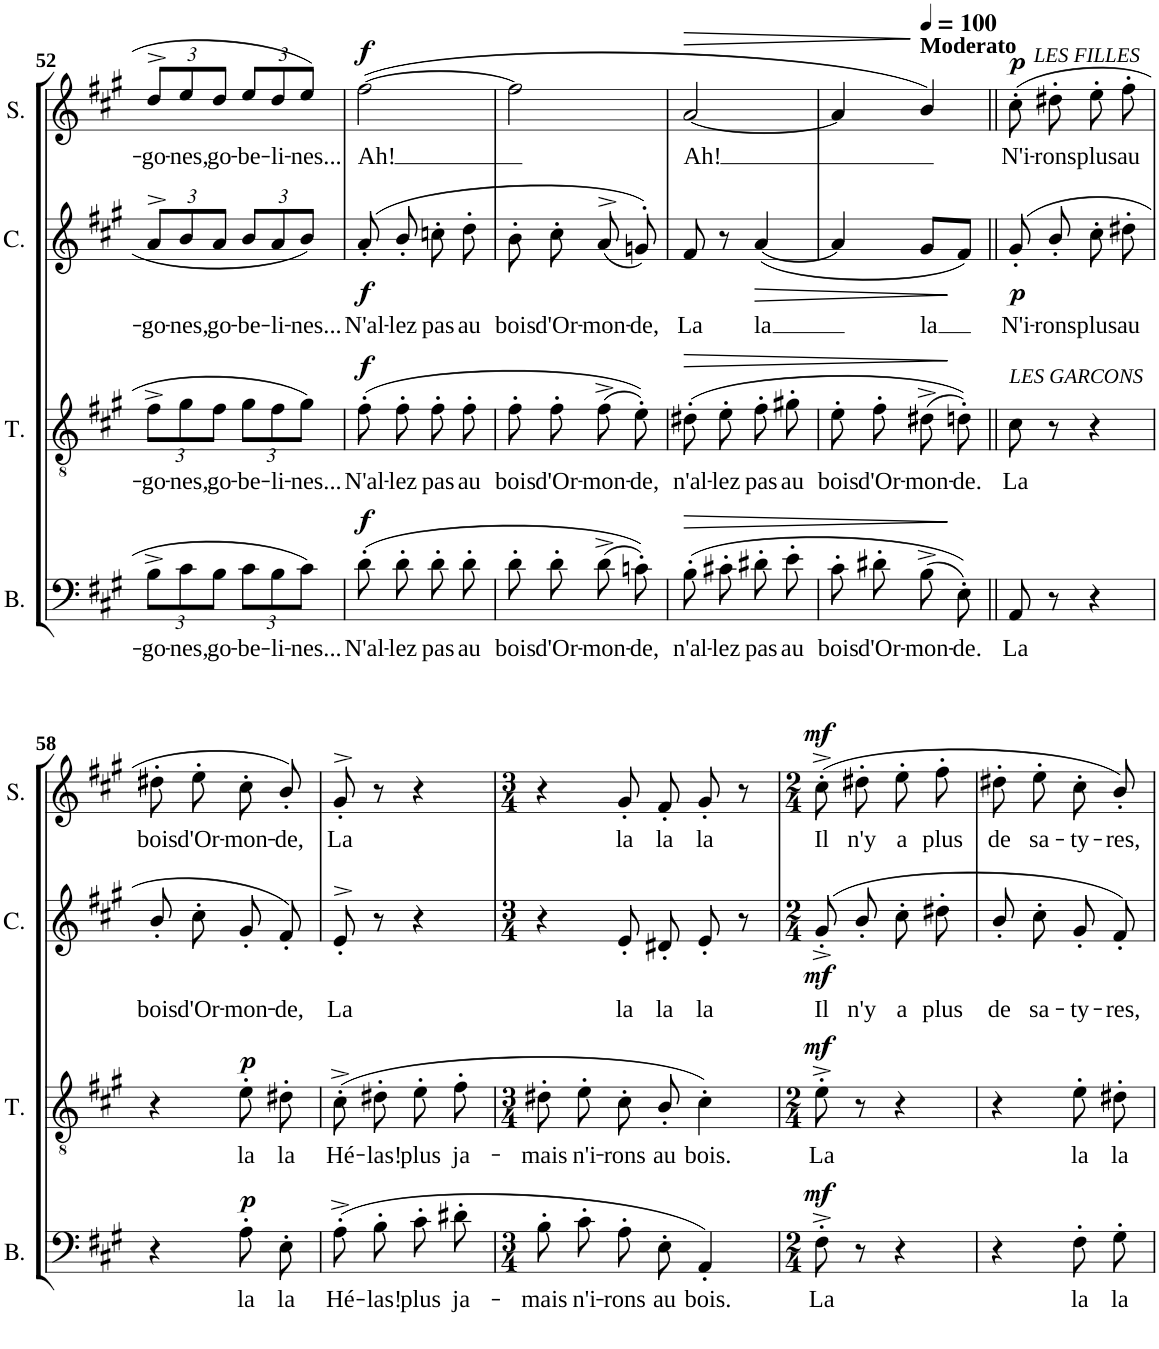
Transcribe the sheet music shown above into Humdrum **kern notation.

**kern	**text	**dynam	**kern	**text	**dynam	**kern	**text	**dynam	**kern	**text	**dynam
*part4	*part4	*part4	*part3	*part3	*part3	*part2	*part2	*part2	*part1	*part1	*part1
*staff4	*staff4	*staff4	*staff3	*staff3	*staff3	*staff2	*staff2	*staff2	*staff1	*staff1	*staff1
*I"Basses	*	*	*I"Tenors	*	*	*I"Contraltos	*	*	*I"Sopranos	*	*
*I'B.	*	*	*I'T.	*	*	*I'C.	*	*	*I'S.	*	*
!!LO:PB:g=z
*clefF4	*	*	*clefGv2	*	*	*clefG2	*	*	*clefG2	*	*
*	*	*	*Trd7c12	*	*	*	*	*	*	*	*
*k[f#c#g#]	*	*	*k[f#c#g#]	*	*	*k[f#c#g#]	*	*	*k[f#c#g#]	*	*
*A:	*	*	*A:	*	*	*A:	*	*	*A:	*	*
*M2/4	*	*	*M2/4	*	*	*M2/4	*	*	*M2/4	*	*
*Xbrackettup	*	*	*	*	*	*	*	*	*	*	*
=52	=52	=52	=52	=52	=52	=52	=52	=52	=52	=52	=52
!	!LO:LY:b	!	!	!	!	!	!	!	!	!	!
*	*	*	*Xbrackettup	*	*	*	*	*	*	*	*
!	!	!	!	!LO:LY:b	!	!	!	!	!	!	!
*	*	*	*	*	*	*Xbrackettup	*	*	*	*	*
!	!	!	!	!	!	!	!LO:LY:b	!	!	!	!
*	*	*	*	*	*	*	*	*	*Xbrackettup	*	*
!	!	!	!	!	!	!	!	!	!	!LO:LY:b	!
12B^\L	-go-	.	12f#^\L	-go-	.	12a^>/L	-go-	.	12dd^>/L	-go-	.
!	!LO:LY:b	!	!	!LO:LY:b	!	!	!LO:LY:b	!	!	!LO:LY:b	!
12c#\	-nes,	.	12g#\	-nes,	.	12b/	-nes,	.	12ee/	-nes,	.
!	!LO:LY:b	!	!	!LO:LY:b	!	!	!LO:LY:b	!	!	!LO:LY:b	!
12B\J	go-	.	12f#\J	go-	.	12a/J	go-	.	12dd/J	go-	.
!	!LO:LY:b	!	!	!LO:LY:b	!	!	!LO:LY:b	!	!	!LO:LY:b	!
12c#\L	-be-	.	12g#\L	-be-	.	12b/L	-be-	.	12ee/L	-be-	.
!	!LO:LY:b	!	!	!LO:LY:b	!	!	!LO:LY:b	!	!	!LO:LY:b	!
12B\	-li-	.	12f#\	-li-	.	12a/	-li-	.	12dd/	-li-	.
!	!LO:LY:b	!	!	!LO:LY:b	!	!	!LO:LY:b	!	!	!LO:LY:b	!
12c#\J	-nes...	.	12g#\J	-nes...	.	12b/J	-nes...	.	12ee/J	-nes...	.
=53	=53	=53	=53	=53	=53	=53	=53	=53	=53	=53	=53
!	!LO:LY:b	!LO:DY:a	!	!LO:LY:b	!LO:DY:a	!	!LO:LY:b	!LO:DY:b	!	!LO:LY:b	!LO:DY:a
(8d'\	N'al-	f	(8f#'\	N'al-	f	(8a'</	N'al-	f	([2ff#\	Ah!	f
!	!LO:LY:b	!	!	!LO:LY:b	!	!	!LO:LY:b	!	!	!	!
8d'\	-lez	.	8f#'\	-lez	.	8b'</	-lez	.	.	.	.
!	!LO:LY:b	!	!	!LO:LY:b	!	!	!LO:LY:b	!	!	!	!
8d'\	pas	.	8f#'\	pas	.	8ccn'\	pas	.	.	.	.
!	!LO:LY:b	!	!	!LO:LY:b	!	!	!LO:LY:b	!	!	!	!
8d'\	au	.	8f#'\	au	.	8dd'\	au	.	.	.	.
=54	=54	=54	=54	=54	=54	=54	=54	=54	=54	=54	=54
!	!LO:LY:b	!	!	!LO:LY:b	!	!	!LO:LY:b	!	!	!	!
8d'\	bois	.	8f#'\	bois	.	8b'\	bois	.	2ff#\]	.	.
!	!LO:LY:b	!	!	!LO:LY:b	!	!	!LO:LY:b	!	!	!	!
8d'\	d'Or-	.	8f#'\	d'Or-	.	8cc#'\	d'Or-	.	.	.	.
!	!LO:LY:b	!	!	!LO:LY:b	!	!	!LO:LY:b	!	!	!	!
(8d^\	-mon-	.	(8f#^\	-mon-	.	(8a^>/	-mon-	.	.	.	.
!	!LO:LY:b	!	!	!LO:LY:b	!	!	!LO:LY:b	!	!	!	!
8cn'\))	-de,	.	8e'\))	-de,	.	8gn'>/))	-de,	.	.	.	.
=55	=55	=55	=55	=55	=55	=55	=55	=55	=55	=55	=55
!	!LO:LY:b	!LO:HP:b	!	!LO:LY:b	!LO:HP:b	!	!LO:LY:b	!	!	!LO:LY:b	!LO:HP:b
(8B'\	n'al-	>	(8d#X'\	n'al-	>	8f#/	La	.	[2a/	Ah!	>
!	!LO:LY:b	!	!	!LO:LY:b	!	!	!	!	!	!	!
8c#X'\	-lez	.	8e'\	-lez	.	8r	.	.	.	.	.
!	!LO:LY:b	!	!	!LO:LY:b	!	!	!LO:LY:b	!LO:HP:b	!	!	!
8d#X'\	pas	.	8f#'\	pas	.	([4a/	la	>	.	.	.
!	!LO:LY:b	!	!	!LO:LY:b	!	!	!	!	!	!	!
8e'\	au	.	8g#X'\	au	.	.	.	.	.	.	.
=56	=56	=56	=56	=56	=56	=56	=56	=56	=56	=56	=56
!	!LO:LY:b	!	!	!LO:LY:b	!	!	!	!	!	!	!
8c#'\	bois	.	8e'\	bois	.	4a/]	.	.	4a/]	.	.
!	!LO:LY:b	!	!	!LO:LY:b	!	!	!	!	!	!	!
8d#X'\	d'Or-	.	8f#'\	d'Or-	.	.	.	.	.	.	.
*	*	*	*	*	*	*	*	*	*MM100	*	*
!	!	!	!	!	!	!	!	!	!LO:TX:a:i:t=LES FILLES	!	!
!	!	!	!	!	!	!	!	!	!LO:TX:a:B:t=Moderato	!	!
!	!LO:LY:b	!	!	!LO:LY:b	!	!	!LO:LY:b	!	!	!	!
(8B^\	-mon-	.	(8d#X^\	-mon-	.	8g#/L	la	.	4b/)	.	]
!	!LO:LY:b	!	!	!LO:LY:b	!	!	!	!	!	!	!
8E'\))	-de.	]	8dn'\))	-de.	]	8f#/J)	.	]	.	.	.
=57||	=57||	=57||	=57||	=57||	=57||	=57||	=57||	=57||	=57||	=57||	=57||
!	!	!	!LO:TX:a:i:t=LES GARCONS	!	!	!	!	!	!	!	!
!	!LO:LY:b	!	!	!LO:LY:b	!	!	!LO:LY:b	!LO:DY:b	!	!LO:LY:b	!LO:DY:a
8AA/	La	.	8c#\	La	.	(8g#'/	N'i-	p	(8cc#'\	N'i-	p
!	!	!	!	!	!	!	!LO:LY:b	!	!	!LO:LY:b	!
8r	.	.	8r	.	.	8b'/	-rons	.	8dd#X'\	-rons	.
!	!	!	!	!	!	!	!LO:LY:b	!	!	!LO:LY:b	!
4r	.	.	4r	.	.	8cc#'\	plus	.	8ee'\	plus	.
!	!	!	!	!	!	!	!LO:LY:b	!	!	!LO:LY:b	!
.	.	.	.	.	.	8dd#X'\	au	.	8ff#'\	au	.
!!LO:LB:g=z
=58	=58	=58	=58	=58	=58	=58	=58	=58	=58	=58	=58
!	!	!	!	!	!	!	!LO:LY:b	!	!	!LO:LY:b	!
4r	.	.	4r	.	.	8b'/	bois	.	8dd#X'\	bois	.
!	!	!	!	!	!	!	!LO:LY:b	!	!	!LO:LY:b	!
.	.	.	.	.	.	8cc#'\	d'Or-	.	8ee'\	d'Or-	.
!	!LO:LY:b	!LO:DY:a	!	!LO:LY:b	!LO:DY:a	!	!LO:LY:b	!	!	!LO:LY:b	!
8A'\	la	p	8e'\	la	p	8g#'/	-mon-	.	8cc#'\	-mon-	.
!	!LO:LY:b	!	!	!LO:LY:b	!	!	!LO:LY:b	!	!	!LO:LY:b	!
8E'\	la	.	8d#X'\	la	.	8f#'/)	-de,	.	8b'/)	-de,	.
=59	=59	=59	=59	=59	=59	=59	=59	=59	=59	=59	=59
!	!LO:LY:b	!	!	!LO:LY:b	!	!	!LO:LY:b	!	!	!LO:LY:b	!
(8A'^\	Hé-	.	(8c#'^\	Hé-	.	8e'^>/	La	.	8g#'^>/	La	.
!	!LO:LY:b	!	!	!LO:LY:b	!	!	!	!	!	!	!
8B'\	-las!	.	8d#X'\	-las!	.	8r	.	.	8r	.	.
!	!LO:LY:b	!	!	!LO:LY:b	!	!	!	!	!	!	!
8c#'\	plus	.	8e'\	plus	.	4r	.	.	4r	.	.
!	!LO:LY:b	!	!	!LO:LY:b	!	!	!	!	!	!	!
8d#X'\	ja-	.	8f#'\	ja-	.	.	.	.	.	.	.
=60	=60	=60	=60	=60	=60	=60	=60	=60	=60	=60	=60
*M3/4	*	*	*M3/4	*	*	*M3/4	*	*	*M3/4	*	*
!	!LO:LY:b	!	!	!LO:LY:b	!	!	!	!	!	!	!
8B'\	-mais	.	8d#X'\	-mais	.	4r	.	.	4r	.	.
!	!LO:LY:b	!	!	!LO:LY:b	!	!	!	!	!	!	!
8c#'\	n'i-	.	8e'\	n'i-	.	.	.	.	.	.	.
!	!LO:LY:b	!	!	!LO:LY:b	!	!	!LO:LY:b	!	!	!LO:LY:b	!
8A'\	-rons	.	8c#'\	-rons	.	8e'/	la	.	8g#'/	la	.
!	!LO:LY:b	!	!	!LO:LY:b	!	!	!LO:LY:b	!	!	!LO:LY:b	!
8E'\	au	.	8B'/	au	.	8d#X'/	la	.	8f#'/	la	.
!	!LO:LY:b	!	!	!LO:LY:b	!	!	!LO:LY:b	!	!	!LO:LY:b	!
4AA'/)	bois.	.	4c#'\)	bois.	.	8e'/	la	.	8g#'/	la	.
.	.	.	.	.	.	8r	.	.	8r	.	.
=61	=61	=61	=61	=61	=61	=61	=61	=61	=61	=61	=61
*M2/4	*	*	*M2/4	*	*	*M2/4	*	*	*M2/4	*	*
!	!LO:LY:b	!LO:DY:a	!	!LO:LY:b	!LO:DY:a	!	!LO:LY:b	!LO:DY:b	!	!LO:LY:b	!LO:DY:a
8F#'^\	La	mf	8e'^\	La	mf	(8g#'^/	Il	mf	(8cc#'>^>\	Il	mf
!	!	!	!	!	!	!	!LO:LY:b	!	!	!LO:LY:b	!
8r	.	.	8r	.	.	8b'/	n'y	.	8dd#X'>\	n'y	.
!	!	!	!	!	!	!	!LO:LY:b	!	!	!LO:LY:b	!
4r	.	.	4r	.	.	8cc#'\	a	.	8ee'>\	a	.
!	!	!	!	!	!	!	!LO:LY:b	!	!	!LO:LY:b	!
.	.	.	.	.	.	8dd#X'\	plus	.	8ff#'>\	plus	.
=62	=62	=62	=62	=62	=62	=62	=62	=62	=62	=62	=62
!	!	!	!	!	!	!	!LO:LY:b	!	!	!LO:LY:b	!
4r	.	.	4r	.	.	8b'/	de	.	8dd#X'\	de	.
!	!	!	!	!	!	!	!LO:LY:b	!	!	!LO:LY:b	!
.	.	.	.	.	.	8cc#'\	sa-	.	8ee'\	sa-	.
!	!LO:LY:b	!	!	!LO:LY:b	!	!	!LO:LY:b	!	!	!LO:LY:b	!
8F#'>\	la	.	8e'\	la	.	8g#'/	-ty-	.	8cc#'\	-ty-	.
!	!LO:LY:b	!	!	!LO:LY:b	!	!	!LO:LY:b	!	!	!LO:LY:b	!
8G#'>\	la	.	8d#X'\	la	.	8f#'/)	-res,	.	8b'/)	-res,	.
=	=	=	=	=	=	=	=	=	=	=	=
*-	*-	*-	*-	*-	*-	*-	*-	*-	*-	*-	*-
